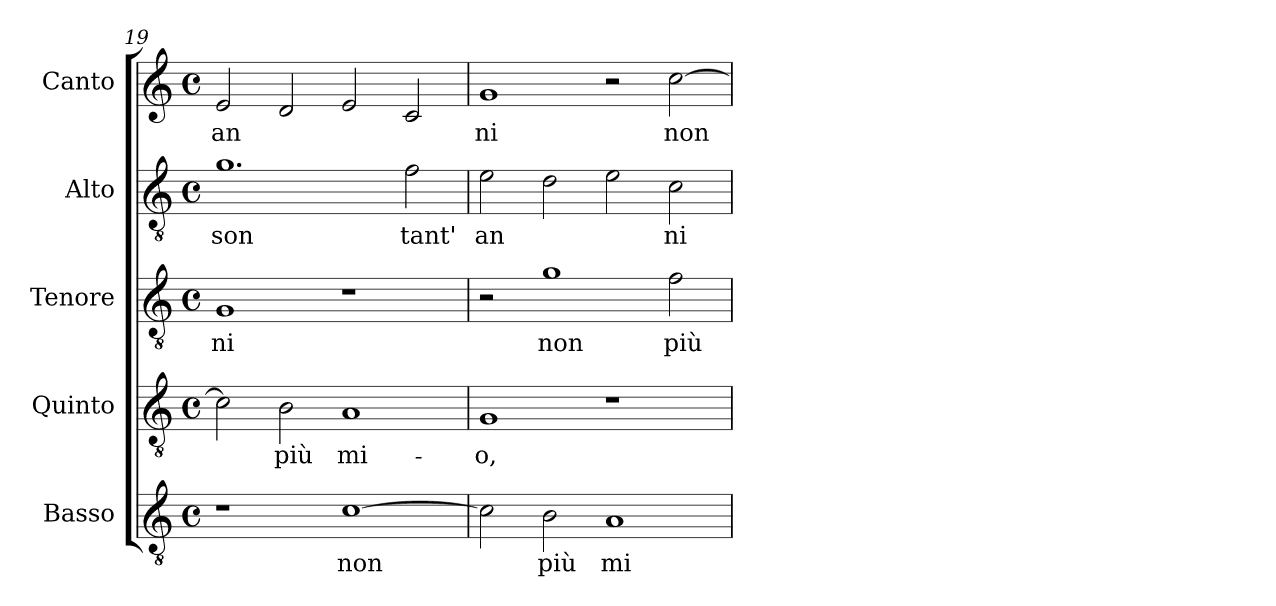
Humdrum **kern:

**kern	**text	**kern	**text	**kern	**text	**kern	**text	**kern	**text
*part5	*part5	*part4	*part4	*part3	*part3	*part2	*part2	*part1	*part1
*staff5	*staff5	*staff4	*staff4	*staff3	*staff3	*staff2	*staff2	*staff1	*staff1
*I"Basso	*	*I"Quinto	*	*I"Tenore	*	*I"Alto	*	*I"Canto	*
*I'B	*	*	*	*I'T	*	*I'A	*	*	*
!!LO:PB:g=z
*clefGv2	*	*clefGv2	*	*clefGv2	*	*clefGv2	*	*clefG2	*
*M4/4	*	*M4/4	*	*M4/4	*	*M4/4	*	*M4/4	*
*met(c)	*	*met(c)	*	*met(c)	*	*met(c)	*	*met(c)	*
=19	=19	=19	=19	=19	=19	=19	=19	=19	=19
!	!	!	!	!	!LO:LY:b	!	!LO:LY:b	!	!LO:LY:b
1r	.	2c\]	.	1G	ni	1.g	son	2e/	an
!	!	!	!LO:LY:b	!	!	!	!	!	!
.	.	2B\	più	.	.	.	.	2d/	.
!	!LO:LY:b	!	!LO:LY:b	!	!	!	!	!	!
[1c	non	1A	mi-	1r	.	.	.	2e/	.
!	!	!	!	!	!	!	!LO:LY:b	!	!
.	.	.	.	.	.	2f\	tant'	2c/	.
=20	=20	=20	=20	=20	=20	=20	=20	=20	=20
!	!	!	!LO:LY:b	!	!	!	!LO:LY:b	!	!LO:LY:b
2c\]	.	1G	-o,	2r	.	2e\	an	1g	ni
!	!LO:LY:b	!	!	!	!LO:LY:b	!	!	!	!
2B\	più	.	.	1g	non	2d\	.	.	.
!	!LO:LY:b	!	!	!	!	!	!	!	!
1A	mi	1r	.	.	.	2e\	.	2r	.
!	!	!	!	!	!LO:LY:b	!	!LO:LY:b	!	!LO:LY:b
.	.	.	.	2f\	più	2c\	ni	[2cc\	non
=	=	=	=	=	=	=	=	=	=
*-	*-	*-	*-	*-	*-	*-	*-	*-	*-
